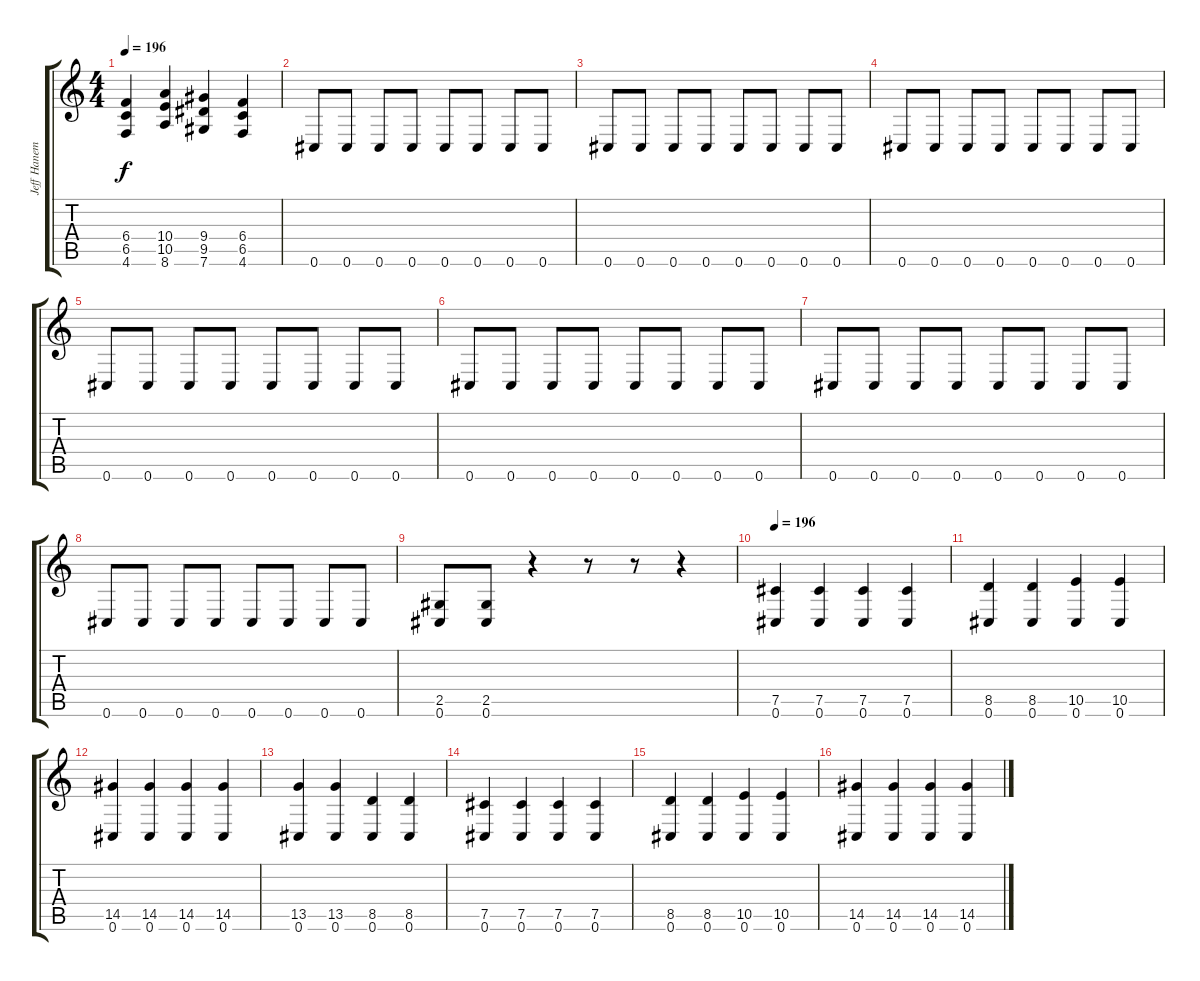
\track ("Jeff Hanemann" "Jeff Hanem") {instrument distortionguitar}
\staff {score tabs}
\tuning (Db4 Ab3 E3 B2 Gb2 Db2) {hide}
\ts (4 4)
\tempo 196
\clef g2
\ks c
(6.4 6.5 4.6).4{dy f} (10.4 10.5 8.6).4 (9.4 9.5 7.6).4 (6.4 6.5 4.6).4 |
0.6.8 0.6.8 0.6.8 0.6.8 0.6.8 0.6.8 0.6.8 0.6.8 |
0.6.8 0.6.8 0.6.8 0.6.8 0.6.8 0.6.8 0.6.8 0.6.8 |
0.6.8 0.6.8 0.6.8 0.6.8 0.6.8 0.6.8 0.6.8 0.6.8 |
0.6.8 0.6.8 0.6.8 0.6.8 0.6.8 0.6.8 0.6.8 0.6.8 |
0.6.8 0.6.8 0.6.8 0.6.8 0.6.8 0.6.8 0.6.8 0.6.8 |
0.6.8 0.6.8 0.6.8 0.6.8 0.6.8 0.6.8 0.6.8 0.6.8 |
0.6.8 0.6.8 0.6.8 0.6.8 0.6.8 0.6.8 0.6.8 0.6.8 |
(2.5 0.6).8 (2.5 0.6).8 r.4 r.8 r.8 r.4 |
\tempo 196
(7.5 0.6).4 (7.5 0.6).4 (7.5 0.6).4 (7.5 0.6).4 |
(8.5 0.6).4 (8.5 0.6).4 (10.5 0.6).4 (10.5 0.6).4 |
(14.5 0.6).4 (14.5 0.6).4 (14.5 0.6).4 (14.5 0.6).4 |
(13.5 0.6).4 (13.5 0.6).4 (8.5 0.6).4 (8.5 0.6).4 |
(7.5 0.6).4 (7.5 0.6).4 (7.5 0.6).4 (7.5 0.6).4 |
(8.5 0.6).4 (8.5 0.6).4 (10.5 0.6).4 (10.5 0.6).4 |
(14.5 0.6).4 (14.5 0.6).4 (14.5 0.6).4 (14.5 0.6).4
